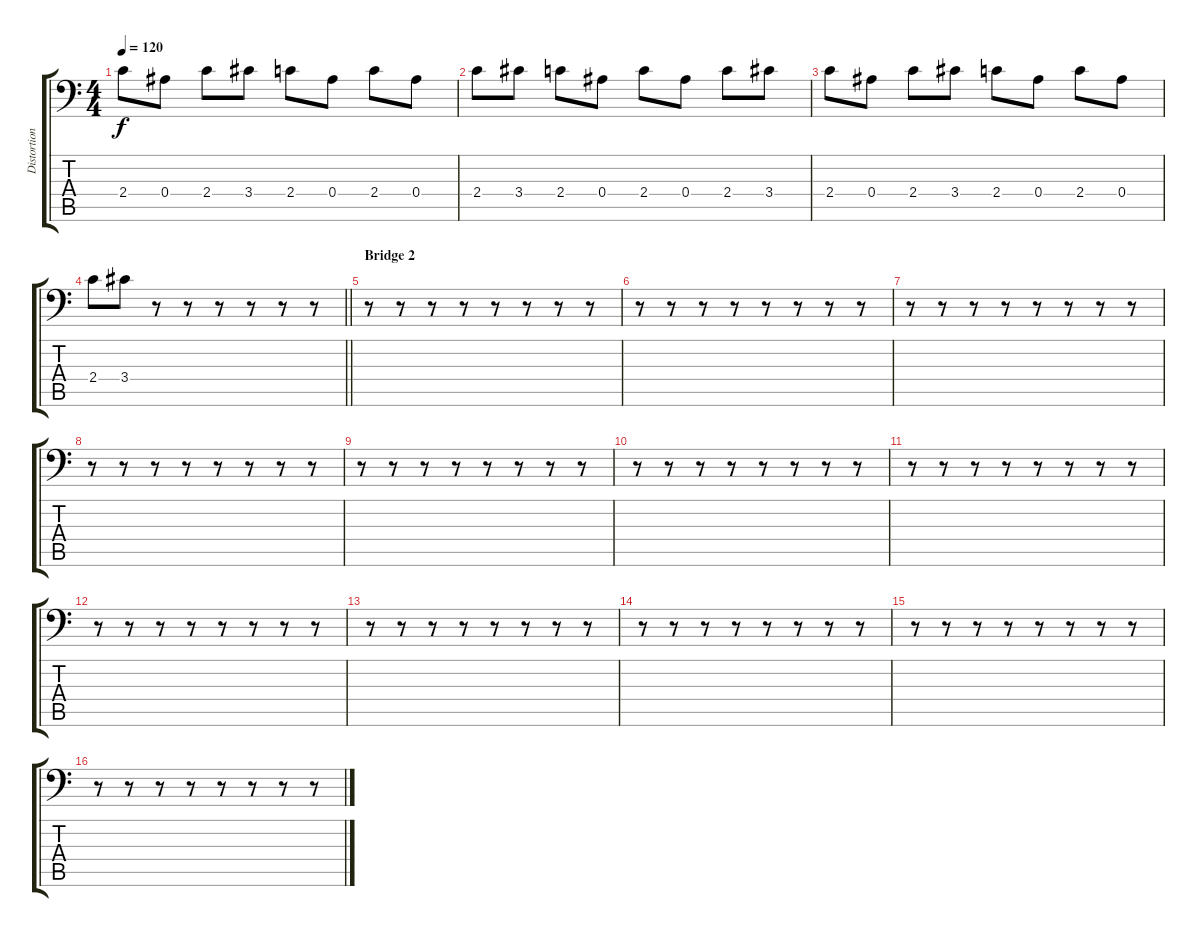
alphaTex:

\track ("Distortion 2" "Distortion") {instrument distortionguitar}
\staff {score tabs}
\tuning (C4 G3 Eb3 Bb2 F2 Bb1) {hide}
\ts (4 4)
\tempo 120
\clef f4
\ks c
2.4.8{dy f} 0.4.8 2.4.8 3.4.8 2.4.8 0.4.8 2.4.8 0.4.8 |
2.4.8 3.4.8 2.4.8 0.4.8 2.4.8 0.4.8 2.4.8 3.4.8 |
2.4.8 0.4.8 2.4.8 3.4.8 2.4.8 0.4.8 2.4.8 0.4.8 |
\barLineRight lightlight
2.4.8 3.4.8 r.8 r.8 r.8 r.8 r.8 r.8 |
\section ("" "Bridge 2")
r.8 r.8 r.8 r.8 r.8 r.8 r.8 r.8 |
r.8 r.8 r.8 r.8 r.8 r.8 r.8 r.8 |
r.8 r.8 r.8 r.8 r.8 r.8 r.8 r.8 |
r.8 r.8 r.8 r.8 r.8 r.8 r.8 r.8 |
r.8 r.8 r.8 r.8 r.8 r.8 r.8 r.8 |
r.8 r.8 r.8 r.8 r.8 r.8 r.8 r.8 |
r.8 r.8 r.8 r.8 r.8 r.8 r.8 r.8 |
r.8 r.8 r.8 r.8 r.8 r.8 r.8 r.8 |
r.8 r.8 r.8 r.8 r.8 r.8 r.8 r.8 |
r.8 r.8 r.8 r.8 r.8 r.8 r.8 r.8 |
r.8 r.8 r.8 r.8 r.8 r.8 r.8 r.8 |
r.8 r.8 r.8 r.8 r.8 r.8 r.8 r.8
